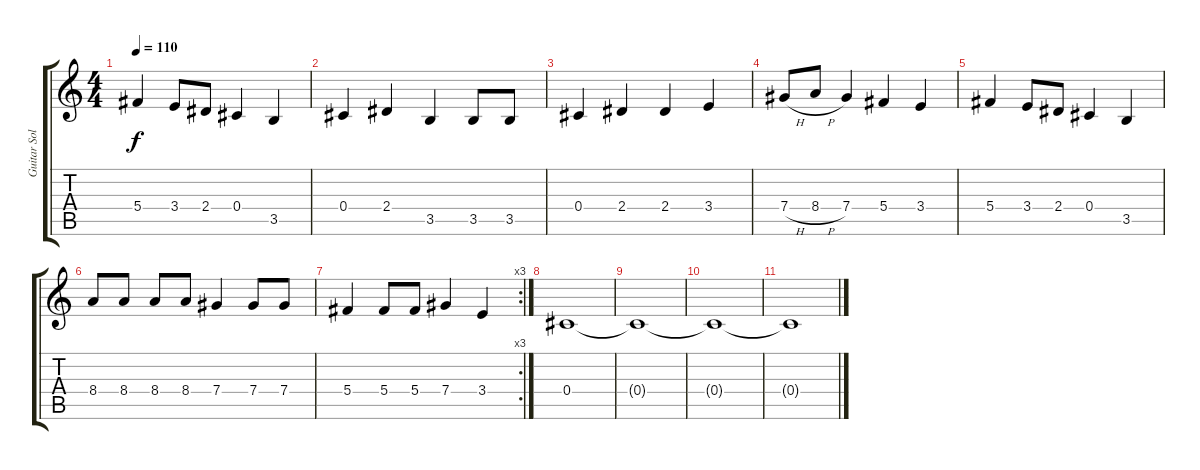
\track ("Guitar Solo" "Guitar Sol") {instrument distortionguitar}
\staff {score tabs}
\tuning (Eb4 Bb3 Gb3 Db3 Ab2 Db2) {hide}
\ts (4 4)
\tempo 110
\clef g2
\ks c
5.4.4{dy f} 3.4.8 2.4.8 0.4.4 3.5.4 |
0.4.4 2.4.4 3.5.4 3.5.8 3.5.8 |
0.4.4 2.4.4 2.4.4 3.4.4 |
7.4{h}.8 8.4{h}.8 7.4.4 5.4.4 3.4.4 |
5.4.4 3.4.8 2.4.8 0.4.4 3.5.4 |
8.4.8 8.4.8 8.4.8 8.4.8 7.4.4 7.4.8 7.4.8 |
\rc 3
5.4.4 5.4.8 5.4.8 7.4.4 3.4.4 |
0.4.1 |
0.4{t}.1 |
0.4{t}.1 |
0.4{t}.1
